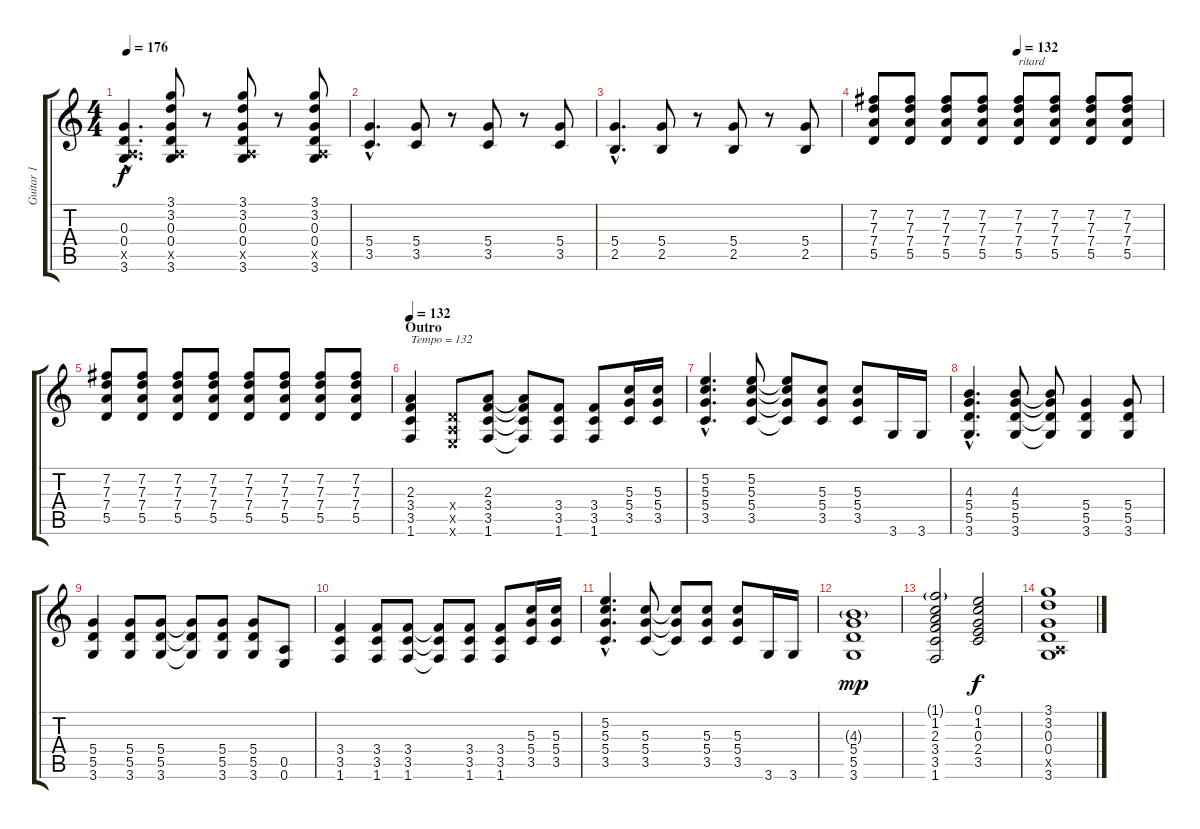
\track ("Guitar 1" "Guitar 1") {instrument distortionguitar}
\staff {score tabs}
\tuning (E4 B3 G3 D3 A2 E2) {hide}
\ts (4 4)
\tempo 176
\clef g2
\ks c
(0.3{hac} 0.4{hac} 0.5{hac x} 3.6{hac}).4{d dy f} (3.1 3.2 0.3 0.4 0.5{x} 3.6).8 r.8 (3.1 3.2 0.3 0.4 0.5{x} 3.6).8 r.8 (3.1 3.2 0.3 0.4 0.5{x} 3.6).8 |
(5.4{hac} 3.5{hac}).4{d} (5.4 3.5).8 r.8 (5.4 3.5).8 r.8 (5.4 3.5).8 |
(5.4{hac} 2.5{hac}).4{d} (5.4 2.5).8 r.8 (5.4 2.5).8 r.8 (5.4 2.5).8 |
\tempo (132 0.5)
(7.2 7.3 7.4 5.5).8 (7.2 7.3 7.4 5.5).8 (7.2 7.3 7.4 5.5).8 (7.2 7.3 7.4 5.5).8 (7.2 7.3 7.4 5.5).8{txt "ritard"} (7.2 7.3 7.4 5.5).8 (7.2 7.3 7.4 5.5).8 (7.2 7.3 7.4 5.5).8 |
(7.2 7.3 7.4 5.5).8 (7.2 7.3 7.4 5.5).8 (7.2 7.3 7.4 5.5).8 (7.2 7.3 7.4 5.5).8 (7.2 7.3 7.4 5.5).8 (7.2 7.3 7.4 5.5).8 (7.2 7.3 7.4 5.5).8 (7.2 7.3 7.4 5.5).8 |
\section ("" "Outro")
\tempo 132
(2.3 3.4 3.5 1.6).4{txt "Tempo = 132"} (0.4{x} 0.5{x} 0.6{x}).8 (2.3 3.4 3.5 1.6).8 (2.3{t} 3.4{t} 3.5{t} 1.6{t}).8 (3.4 3.5 1.6).8 (3.4 3.5 1.6).8 (5.3 5.4 3.5).16 (5.3 5.4 3.5).16 |
(5.2{hac} 5.3{hac} 5.4{hac} 3.5{hac}).4{d} (5.2 5.3 5.4 3.5).8 (5.2{t} 5.3{t} 5.4{t} 3.5{t}).8 (5.3 5.4 3.5).8 (5.3 5.4 3.5).8 3.6.16 3.6.16 |
(4.3{hac} 5.4{hac} 5.5{hac} 3.6{hac}).4{d} (4.3 5.4 5.5 3.6).8 (4.3{t} 5.4{t} 5.5{t} 3.6{t}).8 (5.4 5.5 3.6).4 (5.4 5.5 3.6).8 |
(5.4 5.5 3.6).4 (5.4 5.5 3.6).8 (5.4 5.5 3.6).8 (5.4{t} 5.5{t} 3.6{t}).8 (5.4 5.5 3.6).8 (5.4 5.5 3.6).8 (0.5 0.6).8 |
(3.4 3.5 1.6).4 (3.4 3.5 1.6).8 (3.4 3.5 1.6).8 (3.4{t} 3.5{t} 1.6{t}).8 (3.4 3.5 1.6).8 (3.4 3.5 1.6).8 (5.3 5.4 3.5).16 (5.3 5.4 3.5).16 |
(5.2{hac} 5.3{hac} 5.4{hac} 3.5{hac}).4{d} (5.3 5.4 3.5).8 (5.3{t} 5.4{t} 3.5{t}).8 (5.3 5.4 3.5).8 (5.3 5.4 3.5).8 3.6.16 3.6.16 |
(4.3{g} 5.4 5.5 3.6).1{dy mp} |
(1.1{g} 1.2 2.3 3.4 3.5 1.6).2 (0.1 1.2 0.3 2.4 3.5).2{dy f} |
(3.1 3.2 0.3 0.4 0.5{x} 3.6).1
